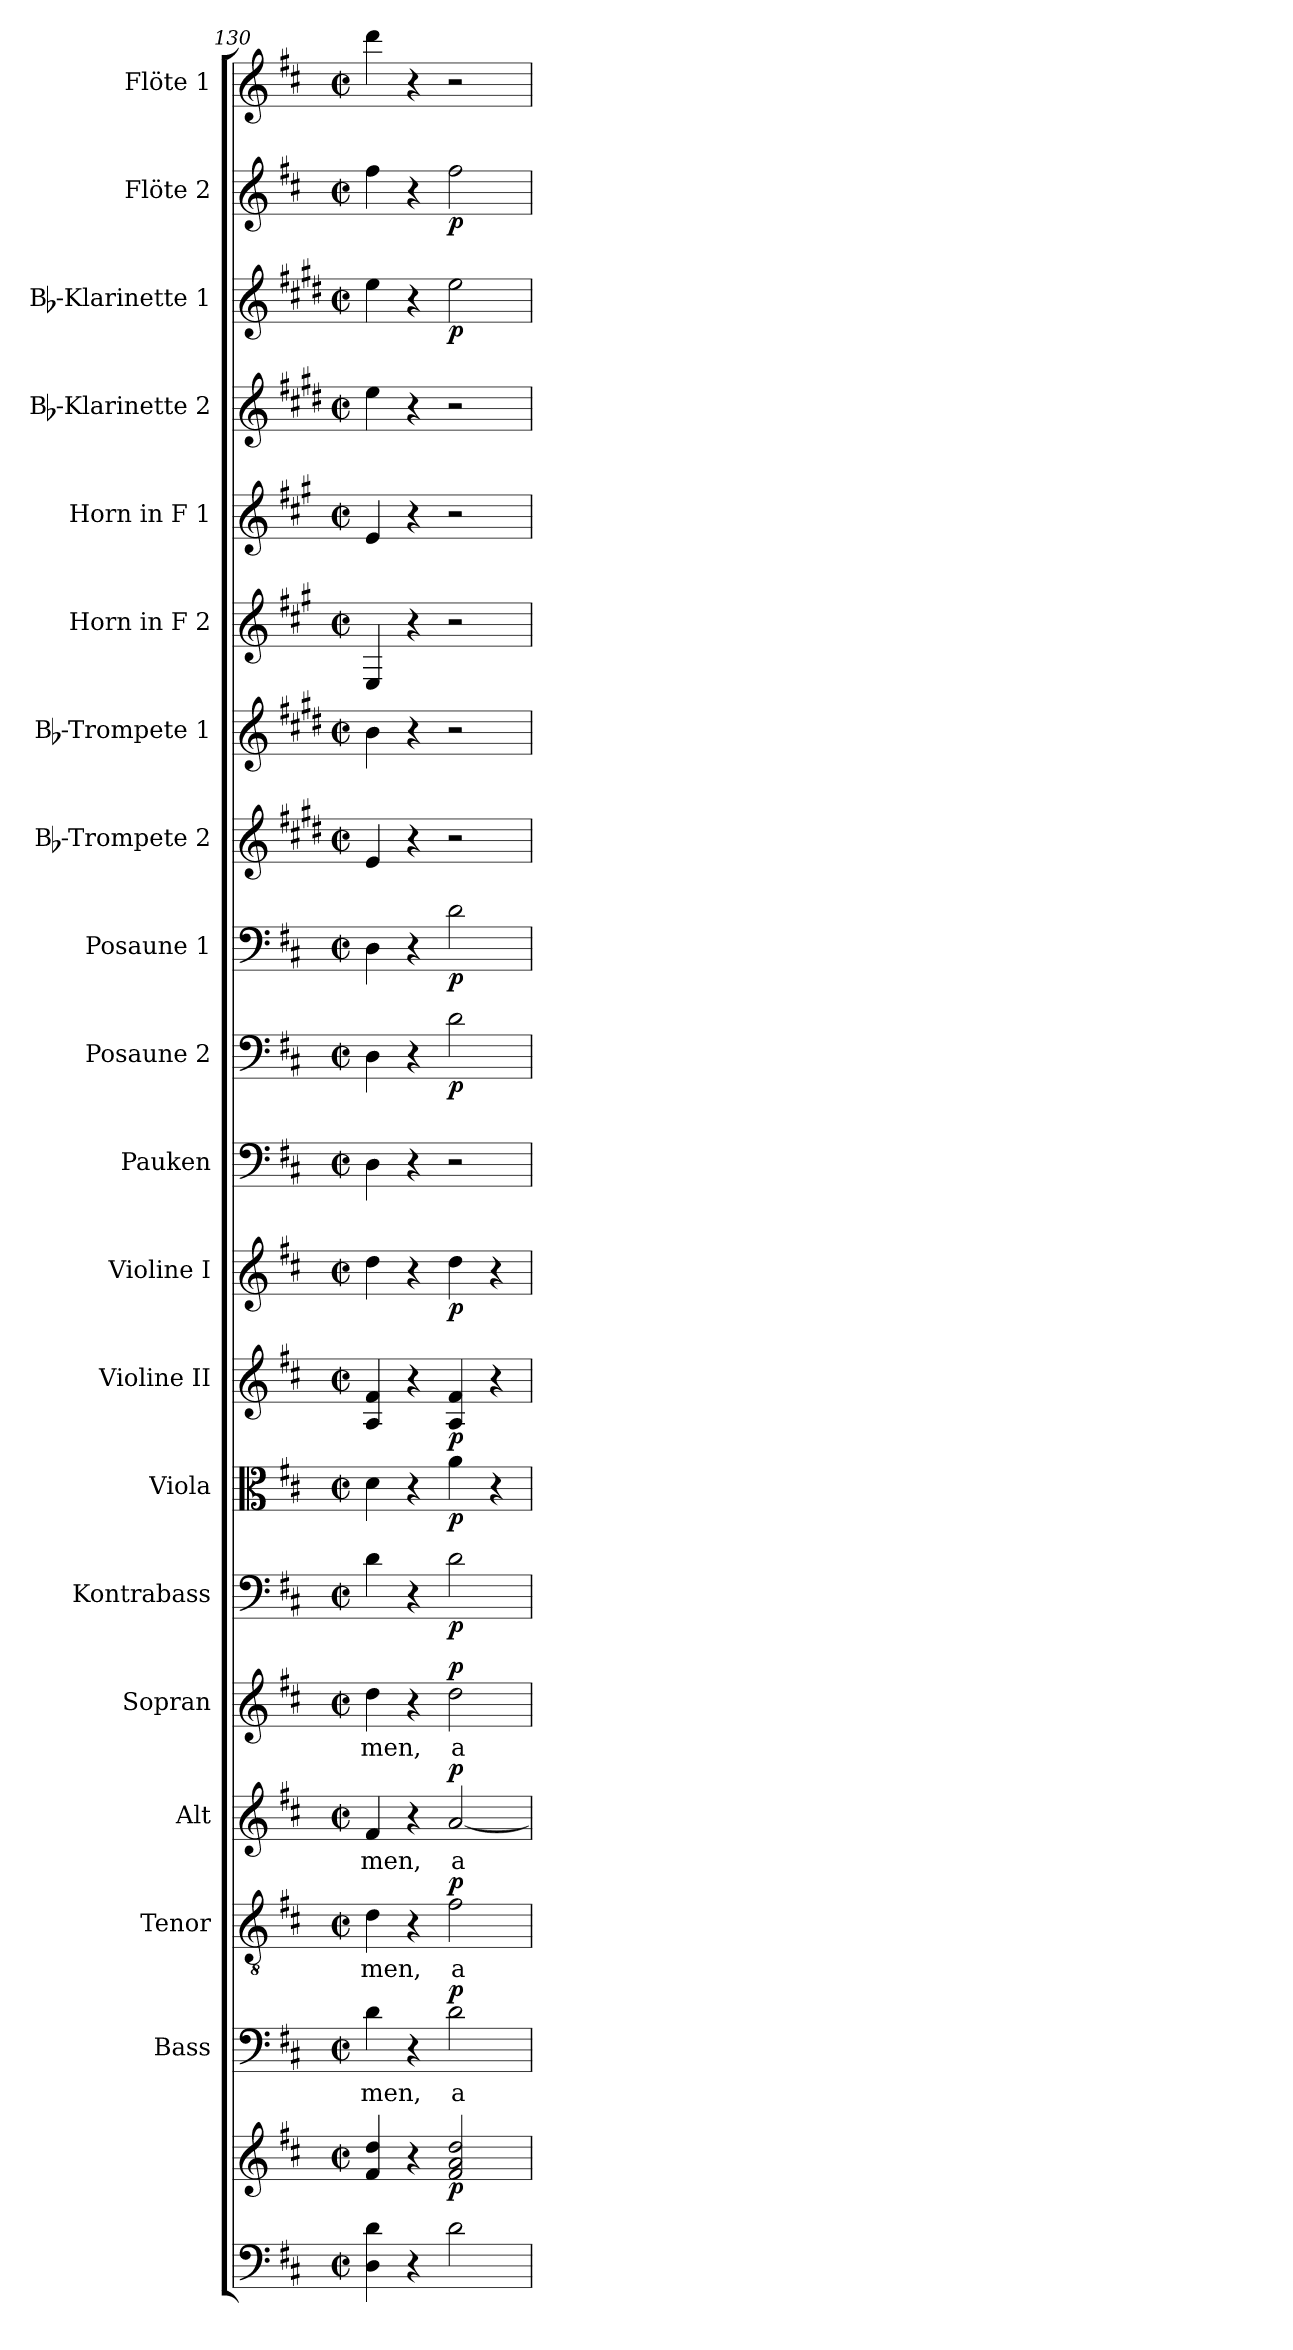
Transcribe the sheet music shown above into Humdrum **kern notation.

**kern	**kern	**dynam	**kern	**text	**dynam	**kern	**text	**dynam	**kern	**text	**dynam	**kern	**text	**dynam	**kern	**dynam	**kern	**dynam	**kern	**dynam	**kern	**dynam	**kern	**kern	**dynam	**kern	**dynam	**kern	**kern	**kern	**kern	**kern	**kern	**dynam	**kern	**dynam	**kern
*part20	*part20	*part20	*part19	*part19	*part19	*part18	*part18	*part18	*part17	*part17	*part17	*part16	*part16	*part16	*part15	*part15	*part14	*part14	*part13	*part13	*part12	*part12	*part11	*part10	*part10	*part9	*part9	*part8	*part7	*part6	*part5	*part4	*part3	*part3	*part2	*part2	*part1
*staff21	*staff20	*staff20/21	*staff19	*staff19	*staff19	*staff18	*staff18	*staff18	*staff17	*staff17	*staff17	*staff16	*staff16	*staff16	*staff15	*staff15	*staff14	*staff14	*staff13	*staff13	*staff12	*staff12	*staff11	*staff10	*staff10	*staff9	*staff9	*staff8	*staff7	*staff6	*staff5	*staff4	*staff3	*staff3	*staff2	*staff2	*staff1
*	*	*	*I"Bass	*	*	*I"Tenor	*	*	*I"Alt	*	*	*I"Sopran	*	*	*I"Kontrabass	*	*I"Viola	*	*I"Violine II	*	*I"Violine I	*	*I"Pauken	*I"Posaune 2	*	*I"Posaune 1	*	*I"Bb-Trompete 2	*I"Bb-Trompete 1	*I"Horn in F 2	*I"Horn in F 1	*I"Bb-Klarinette 2	*I"Bb-Klarinette 1	*	*I"Flöte 2	*	*I"Flöte 1
*	*	*	*I'B.	*	*	*I'T.	*	*	*I'A.	*	*	*I'S.	*	*	*I'Kb.	*	*I'Vla.	*	*I'Vl. II	*	*I'Vl. I	*	*I'Pk.	*I'Pos. 2	*	*I'Pos. 1	*	*I'Bb Trp. 2	*I'Bb Trp. 1	*	*	*I'Bb Kl. 2	*I'Bb Kl. 1	*	*I'Fl. 2	*	*I'Fl. 1
*clefF4	*clefG2	*	*clefF4	*	*	*clefGv2	*	*	*clefG2	*	*	*clefG2	*	*	*clefF4	*	*clefC3	*	*clefG2	*	*clefG2	*	*clefF4	*clefF4	*	*clefF4	*	*clefG2	*clefG2	*clefG2	*clefG2	*clefG2	*clefG2	*	*clefG2	*	*clefG2
*	*	*	*	*	*	*	*	*	*	*	*	*	*	*	*ITrd7c12	*	*	*	*	*	*	*	*	*	*	*	*	*ITrd1c2	*ITrd1c2	*ITrd4c7	*ITrd4c7	*ITrd1c2	*ITrd1c2	*	*	*	*
*k[f#c#]	*k[f#c#]	*	*k[f#c#]	*	*	*k[f#c#]	*	*	*k[f#c#]	*	*	*k[f#c#]	*	*	*k[f#c#]	*	*k[f#c#]	*	*k[f#c#]	*	*k[f#c#]	*	*k[f#c#]	*k[f#c#]	*	*k[f#c#]	*	*k[f#c#]	*k[f#c#]	*k[f#c#]	*k[f#c#]	*k[f#c#]	*k[f#c#]	*	*k[f#c#]	*	*k[f#c#]
*D:	*D:	*	*D:	*	*	*D:	*	*	*D:	*	*	*D:	*	*	*D:	*	*D:	*	*D:	*	*D:	*	*D:	*D:	*	*D:	*	*D:	*D:	*D:	*D:	*D:	*D:	*	*D:	*	*D:
*M2/2	*M2/2	*	*M2/2	*	*	*M2/2	*	*	*M2/2	*	*	*M2/2	*	*	*M2/2	*	*M2/2	*	*M2/2	*	*M2/2	*	*M2/2	*M2/2	*	*M2/2	*	*M2/2	*M2/2	*M2/2	*M2/2	*M2/2	*M2/2	*	*M2/2	*	*M2/2
*met(c|)	*met(c|)	*	*met(c|)	*	*	*met(c|)	*	*	*met(c|)	*	*	*met(c|)	*	*	*met(c|)	*	*met(c|)	*	*met(c|)	*	*met(c|)	*	*met(c|)	*met(c|)	*	*met(c|)	*	*met(c|)	*met(c|)	*met(c|)	*met(c|)	*met(c|)	*met(c|)	*	*met(c|)	*	*met(c|)
=130	=130	=130	=130	=130	=130	=130	=130	=130	=130	=130	=130	=130	=130	=130	=130	=130	=130	=130	=130	=130	=130	=130	=130	=130	=130	=130	=130	=130	=130	=130	=130	=130	=130	=130	=130	=130	=130
!	!	!	!	!LO:LY:b	!	!	!LO:LY:b	!	!	!LO:LY:b	!	!	!LO:LY:b	!	!	!	!	!	!	!	!	!	!	!	!	!	!	!	!	!	!	!	!	!	!	!	!
4D\ 4d\	4f#/ 4dd/	.	4d\	-men,	.	4d\	-men,	.	4f#/	-men,	.	4dd\	-men,	.	4D\	.	4d\	.	4A/ 4f#/	.	4dd\	.	4D\	4D\	.	4D\	.	4d/	4a\	4AA/	4A/	4dd\	4dd\	.	4ff#\	.	4ddd\
4r	4r	.	4r	.	.	4r	.	.	4r	.	.	4r	.	.	4r	.	4r	.	4r	.	4r	.	4r	4r	.	4r	.	4r	4r	4r	4r	4r	4r	.	4r	.	4r
!	!	!LO:DY:b	!	!LO:LY:b	!LO:DY:a	!	!LO:LY:b	!LO:DY:a	!	!LO:LY:b	!LO:DY:a	!	!LO:LY:b	!LO:DY:a	!	!LO:DY:b	!	!LO:DY:b	!	!LO:DY:b	!	!LO:DY:b	!	!	!LO:DY:b	!	!LO:DY:b	!	!	!	!	!	!	!LO:DY:b	!	!LO:DY:b	!
2d\	2f#/ 2a/ 2dd/	p	2d\	a-	p	2f#\	a-	p	[2a/	a-	p	2dd\	a-	p	2D\	p	4a\	p	4A/ 4f#/	p	4dd\	p	2r	2d\	p	2d\	p	2r	2r	2r	2r	2r	2dd\	p	2ff#\	p	2r
.	.	.	.	.	.	.	.	.	.	.	.	.	.	.	.	.	4r	.	4r	.	4r	.	.	.	.	.	.	.	.	.	.	.	.	.	.	.	.
=	=	=	=	=	=	=	=	=	=	=	=	=	=	=	=	=	=	=	=	=	=	=	=	=	=	=	=	=	=	=	=	=	=	=	=	=	=
*-	*-	*-	*-	*-	*-	*-	*-	*-	*-	*-	*-	*-	*-	*-	*-	*-	*-	*-	*-	*-	*-	*-	*-	*-	*-	*-	*-	*-	*-	*-	*-	*-	*-	*-	*-	*-	*-
